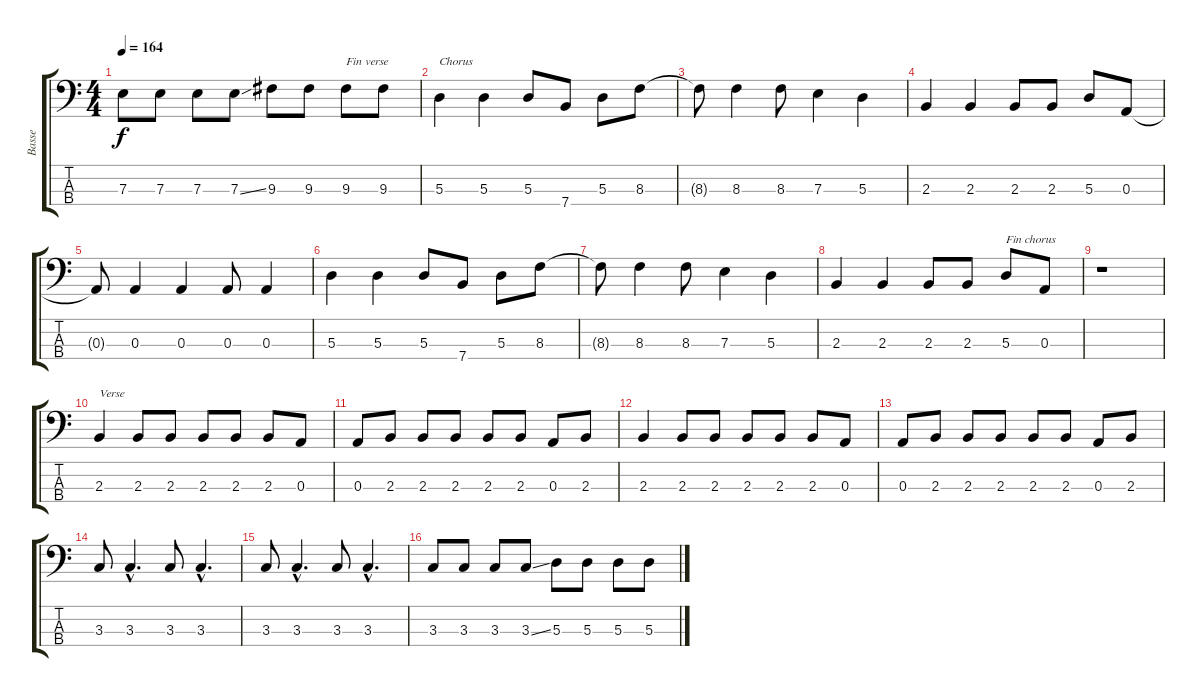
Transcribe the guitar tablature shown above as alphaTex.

\track ("Basse" "Basse") {instrument electricbasspick}
\staff {score tabs}
\tuning (G2 D2 A1 E1) {hide}
\ts (4 4)
\tempo 164
\clef f4
\ks c
7.3.8{dy f} 7.3.8 7.3.8 7.3{ss}.8 9.3.8 9.3.8 9.3.8{txt "Fin verse"} 9.3.8 |
5.3.4{txt "Chorus"} 5.3.4 5.3.8 7.4.8 5.3.8 8.3.8 |
8.3{t}.8 8.3.4 8.3.8 7.3.4 5.3.4 |
2.3.4 2.3.4 2.3.8 2.3.8 5.3.8 0.3.8 |
0.3{t}.8 0.3.4 0.3.4 0.3.8 0.3.4 |
5.3.4 5.3.4 5.3.8 7.4.8 5.3.8 8.3.8 |
8.3{t}.8 8.3.4 8.3.8 7.3.4 5.3.4 |
2.3.4 2.3.4 2.3.8 2.3.8 5.3.8{txt "Fin chorus"} 0.3.8 |
r.1 |
2.3.4{txt "Verse"} 2.3.8 2.3.8 2.3.8 2.3.8 2.3.8 0.3.8 |
0.3.8 2.3.8 2.3.8 2.3.8 2.3.8 2.3.8 0.3.8 2.3.8 |
2.3.4 2.3.8 2.3.8 2.3.8 2.3.8 2.3.8 0.3.8 |
0.3.8 2.3.8 2.3.8 2.3.8 2.3.8 2.3.8 0.3.8 2.3.8 |
3.3.8 3.3{hac}.4{d} 3.3.8 3.3{hac}.4{d} |
3.3.8 3.3{hac}.4{d} 3.3.8 3.3{hac}.4{d} |
3.3.8 3.3.8 3.3.8 3.3{ss}.8 5.3.8 5.3.8 5.3.8 5.3{ss}.8
